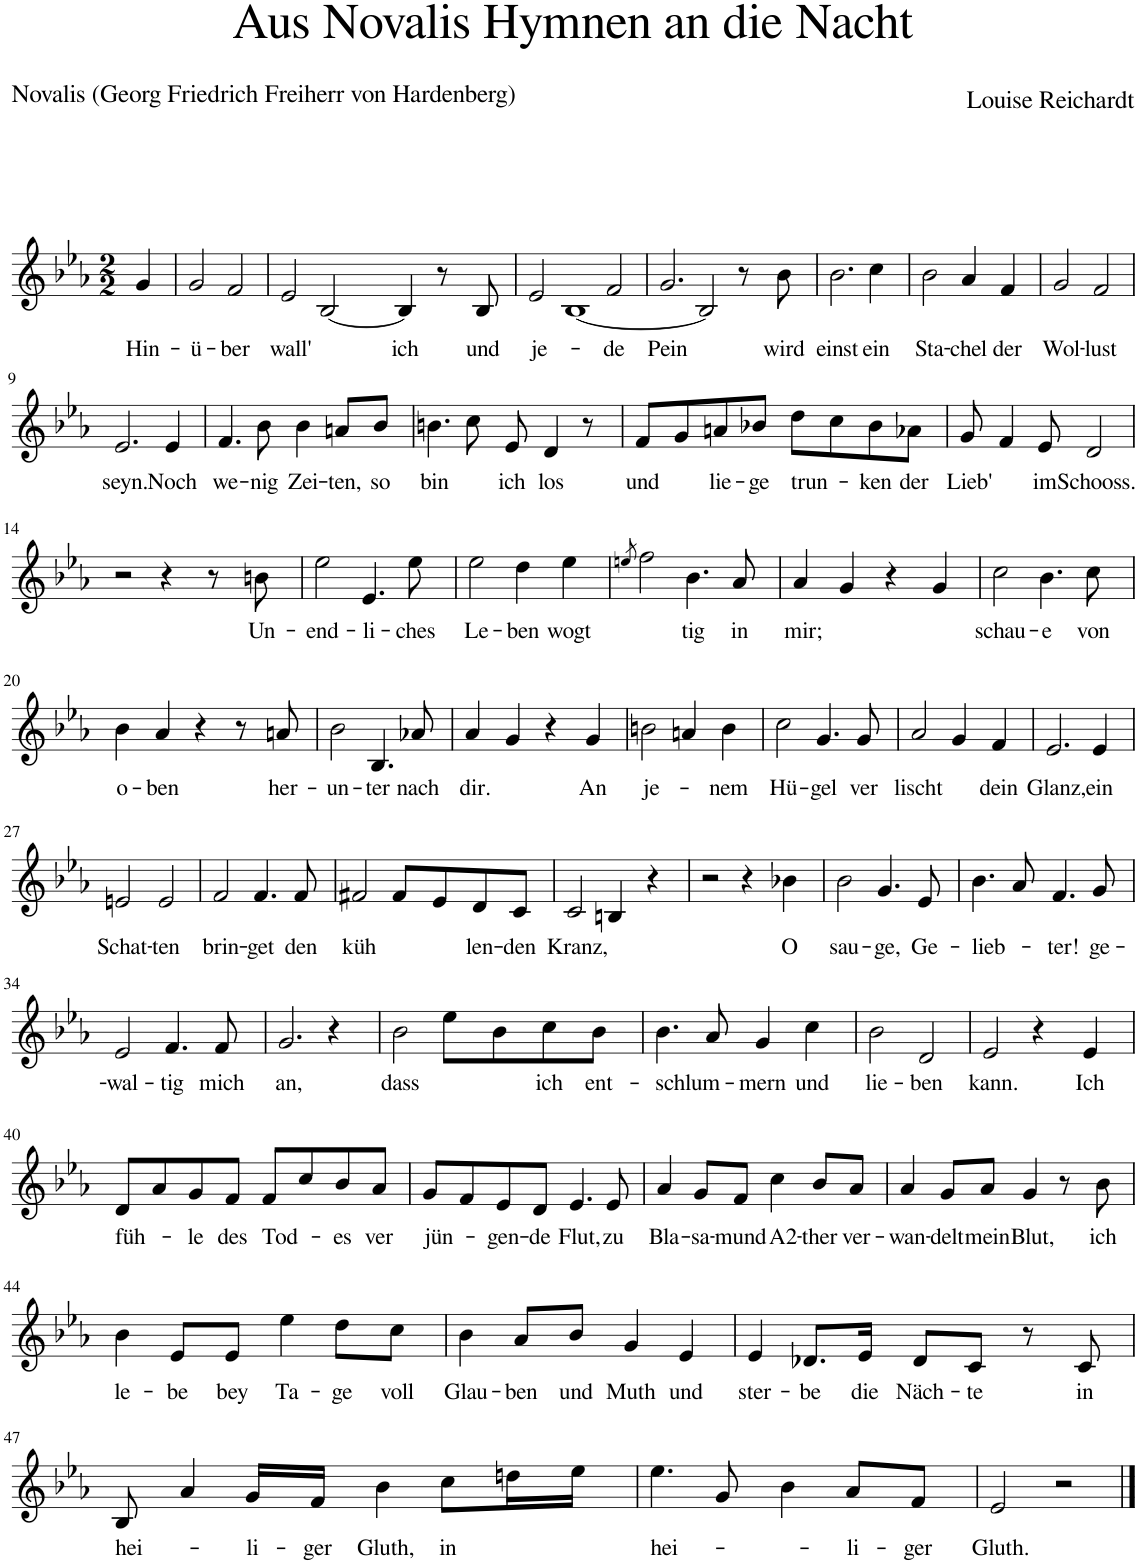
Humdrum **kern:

**kern	**text
*part1	*part1
*staff1	*staff1
*I"Piano	*
*I'Pno	*
*clefG2	*
*k[b-e-a-]	*
*M2/2	*
=1	=1
!	!LO:LY:b
4g/	Hin-
=2	=2
!	!LO:LY:b
2g/	ü-
!	!LO:LY:b
2f/	-ber
=3	=3
!	!LO:LY:b
2e-/	wall'
[2B-/	.
1.ryy	.
!	!LO:LY:b
4B-/]	ich
8r	.
!	!LO:LY:b
8B-/	und
=4	=4
!	!LO:LY:b
2e-/	je-
[2B-	.
2ryy	.
!	!LO:LY:b
2f/	-de
=5	=5
!	!LO:LY:b
2.g/	Pein
2B-_	.
4B-/_	.
8r	.
!	!LO:LY:b
8b-\	wird
=6	=6
!	!LO:LY:b
2.b-\	einst
4B-/]	.
!	!LO:LY:b
4cc\	ein
=7	=7
!	!LO:LY:b
2b-\	Sta-
!	!LO:LY:b
4a-/	-chel
!	!LO:LY:b
4f/	der
=8	=8
!	!LO:LY:b
2g/	Wol-
!	!LO:LY:b
2f/	-lust
!!LO:LB:g=z
=9	=9
!	!LO:LY:b
2.e-/	seyn.
!	!LO:LY:b
4e-/	Noch
=10	=10
!	!LO:LY:b
4.f/	we-
!	!LO:LY:b
8b-\	-nig
!	!LO:LY:b
4b-\	Zei-
!	!LO:LY:b
8an/L	-ten,
!	!LO:LY:b
8b-/J	so
=11	=11
!	!LO:LY:b
4.bn\	bin
8cc\	.
!	!LO:LY:b
8e-/	ich
!	!LO:LY:b
4d/	los
8r	.
=12	=12
!	!LO:LY:b
8f/L	und
8g/	.
!	!LO:LY:b
8an/	lie-
!	!LO:LY:b
8b-X/J	-ge
!	!LO:LY:b
8dd\L	trun-
8cc\	.
!	!LO:LY:b
8b-\	-ken
!	!LO:LY:b
8a-X\J	-der
=13	=13
!	!LO:LY:b
8g/	Lieb'
4f/	.
!	!LO:LY:b
8e-/	im
!	!LO:LY:b
2d/	Schooss.
!!LO:LB:g=z
=14	=14
2r	.
4r	.
8r	.
!	!LO:LY:b
8bn\	Un-
=15	=15
!	!LO:LY:b
2ee-\	-end-
!	!LO:LY:b
4.e-/	-li-
!	!LO:LY:b
8ee-\	-ches
=16	=16
!	!LO:LY:b
2ee-\	Le-
!	!LO:LY:b
4dd\	-ben
!	!LO:LY:b
4ee-\	wogt
=17	=17
8qeen/	.
2ff\	.
!	!LO:LY:b
4.b-\	-tig
!	!LO:LY:b
8a-/	in
=18	=18
!	!LO:LY:b
4a-/	mir;
4g/	.
4r	.
4g/	.
=19	=19
!	!LO:LY:b
2cc\	schau-
!	!LO:LY:b
4.b-\	-e
!	!LO:LY:b
8cc\	von
!!LO:LB:g=z
=20	=20
!	!LO:LY:b
4b-\	o-
!	!LO:LY:b
4a-/	-ben
4r	.
8r	.
!	!LO:LY:b
8an/	her-
=21	=21
!	!LO:LY:b
2b-\	-un-
!	!LO:LY:b
4.B-/	-ter
!	!LO:LY:b
8a-X/	nach
=22	=22
!	!LO:LY:b
4a-/	dir.
4g/	.
4r	.
!	!LO:LY:b
4g/	An
=23	=23
!	!LO:LY:b
2bn\	je-
4an/	.
!	!LO:LY:b
4b\	-nem
=24	=24
!	!LO:LY:b
2cc\	Hü-
!	!LO:LY:b
4.g/	-gel
!	!LO:LY:b
8g/	ver
=25	=25
!	!LO:LY:b
2a-/	lischt
4g/	.
!	!LO:LY:b
4f/	dein
=26	=26
!	!LO:LY:b
2.e-/	Glanz,
!	!LO:LY:b
4e-/	ein
!!LO:LB:g=z
=27	=27
!	!LO:LY:b
2en/	Schat-
!	!LO:LY:b
2e/	-ten
=28	=28
!	!LO:LY:b
2f/	brin-
!	!LO:LY:b
4.f/	-get
!	!LO:LY:b
8f/	den
=29	=29
!	!LO:LY:b
2f#X/	küh
8f#/L	.
8e-/	.
!	!LO:LY:b
8d/	-len-
!	!LO:LY:b
8c/J	-den
=30	=30
!	!LO:LY:b
2c/	Kranz,
4Bn/	.
4r	.
=31	=31
2r	.
4r	.
!	!LO:LY:b
4b-X\	O
=32	=32
!	!LO:LY:b
2b-\	sau-
!	!LO:LY:b
4.g/	-ge,
!	!LO:LY:b
8e-/	Ge-
=33	=33
!	!LO:LY:b
4.b-\	-lieb-
8a-/	.
!	!LO:LY:b
4.f/	-ter!
!	!LO:LY:b
8g/	ge-
!!LO:LB:g=z
=34	=34
!	!LO:LY:b
2e-/	-wal-
!	!LO:LY:b
4.f/	-tig
!	!LO:LY:b
8f/	mich
=35	=35
!	!LO:LY:b
2.g/	an,
4r	.
=36	=36
!	!LO:LY:b
2b-\	dass
8ee-\L	.
8b-\	.
!	!LO:LY:b
8cc\	ich
!	!LO:LY:b
8b-\J	ent-
=37	=37
!	!LO:LY:b
4.b-\	-schlum-
8a-/	.
!	!LO:LY:b
4g/	-mern
!	!LO:LY:b
4cc\	und
=38	=38
!	!LO:LY:b
2b-\	lie-
!	!LO:LY:b
2d/	-ben
=39	=39
!	!LO:LY:b
2e-/	kann.
4r	.
!	!LO:LY:b
4e-/	Ich
!!LO:LB:g=z
=40	=40
!	!LO:LY:b
8d/L	füh-
8a-/	.
!	!LO:LY:b
8g/	-le
!	!LO:LY:b
8f/J	des
!	!LO:LY:b
8f/L	Tod-
8cc/	.
!	!LO:LY:b
8b-/	-es
!	!LO:LY:b
8a-/J	ver
=41	=41
!	!LO:LY:b
8g/L	-jün-
8f/	.
!	!LO:LY:b
8e-/	-gen-
!	!LO:LY:b
8d/J	-de
!	!LO:LY:b
4.e-/	Flut,
!	!LO:LY:b
8e-/	zu
=42	=42
!	!LO:LY:b
4a-/	Bla-
!	!LO:LY:b
8g/L	-sa-
!	!LO:LY:b
8f/J	-mund
!	!LO:LY:b
4cc\	A2-
!	!LO:LY:b
8b-/L	-ther
!	!LO:LY:b
8a-/J	ver-
=43	=43
!	!LO:LY:b
4a-/	-wan-
!	!LO:LY:b
8g/L	-delt
!	!LO:LY:b
8a-/J	mein
!	!LO:LY:b
4g/	Blut,
8r	.
!	!LO:LY:b
8b-\	ich
!!LO:LB:g=z
=44	=44
!	!LO:LY:b
4b-\	le-
!	!LO:LY:b
8e-/L	-be
!	!LO:LY:b
8e-/J	bey
!	!LO:LY:b
4ee-\	Ta-
!	!LO:LY:b
8dd\L	-ge
!	!LO:LY:b
8cc\J	voll
=45	=45
!	!LO:LY:b
4b-\	Glau-
!	!LO:LY:b
8a-/L	-ben
!	!LO:LY:b
8b-/J	und
!	!LO:LY:b
4g/	Muth
!	!LO:LY:b
4e-/	und
=46	=46
!	!LO:LY:b
4e-/	ster-
!	!LO:LY:b
8.d-X/L	-be
!	!LO:LY:b
16e-/Jk	die
!	!LO:LY:b
8d-/L	Näch-
!	!LO:LY:b
8c/J	-te
8r	.
!	!LO:LY:b
8c/	in
!!LO:LB:g=z
=47	=47
!	!LO:LY:b
8B-/	hei-
4a-/	.
!	!LO:LY:b
16g/LL	-li-
!	!LO:LY:b
16f/JJ	-ger
!	!LO:LY:b
4b-\	Gluth,
!	!LO:LY:b
8cc\L	in
16ddn\L	.
16ee-\JJ	.
=48	=48
!	!LO:LY:b
4.ee-\	hei-
8g/	.
4b-\	.
!	!LO:LY:b
8a-/L	-li-
!	!LO:LY:b
8f/J	-ger
=49	=49
!	!LO:LY:b
2e-/	Gluth.
2r	.
==	==
*-	*-
